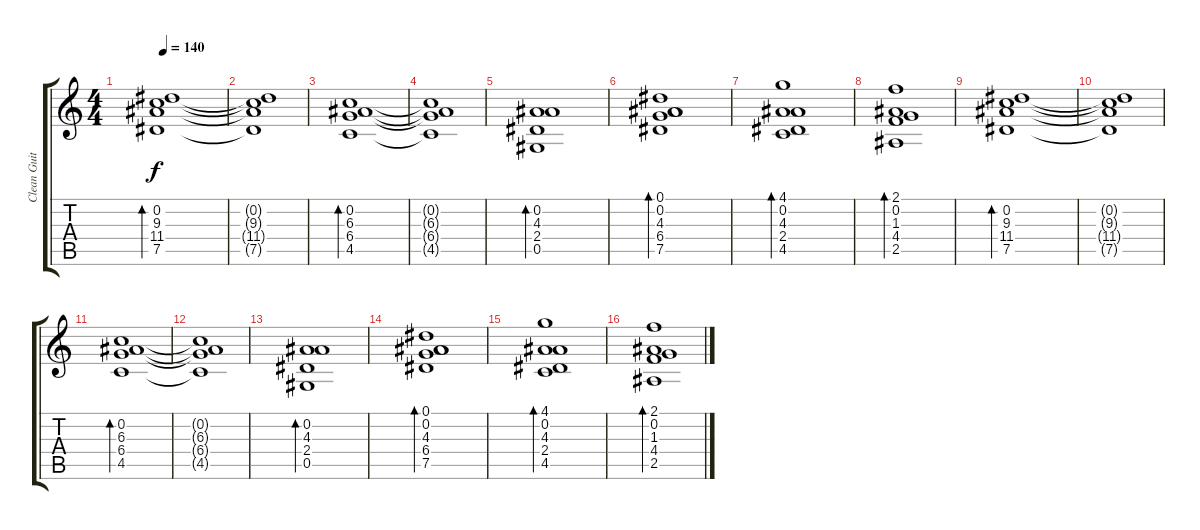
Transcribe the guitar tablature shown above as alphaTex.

\track ("Clean Guitar R" "Clean Guit") {instrument electricguitarjazz}
\staff {score tabs}
\tuning (Eb4 Bb3 Gb3 Db3 Ab2 Db2) {hide}
\ts (4 4)
\tempo 140
\clef g2
\ks c
(0.2 9.3 11.4 7.5).1{bd 480 dy f} |
(0.2{t} 9.3{t} 11.4{t} 7.5{t}).1 |
(0.2 6.3 6.4 4.5).1{bd 480} |
(0.2{t} 6.3{t} 6.4{t} 4.5{t}).1 |
(0.2 4.3 2.4 0.5).1{bd 480} |
(0.1 0.2 4.3 6.4 7.5).1{bd 480} |
(4.1 0.2 4.3 2.4 4.5).1{bd 480} |
(2.1 0.2 1.3 4.4 2.5).1{bd 480} |
(0.2 9.3 11.4 7.5).1{bd 480} |
(0.2{t} 9.3{t} 11.4{t} 7.5{t}).1 |
(0.2 6.3 6.4 4.5).1{bd 480} |
(0.2{t} 6.3{t} 6.4{t} 4.5{t}).1 |
(0.2 4.3 2.4 0.5).1{bd 480} |
(0.1 0.2 4.3 6.4 7.5).1{bd 480} |
(4.1 0.2 4.3 2.4 4.5).1{bd 480} |
(2.1 0.2 1.3 4.4 2.5).1{bd 480}
